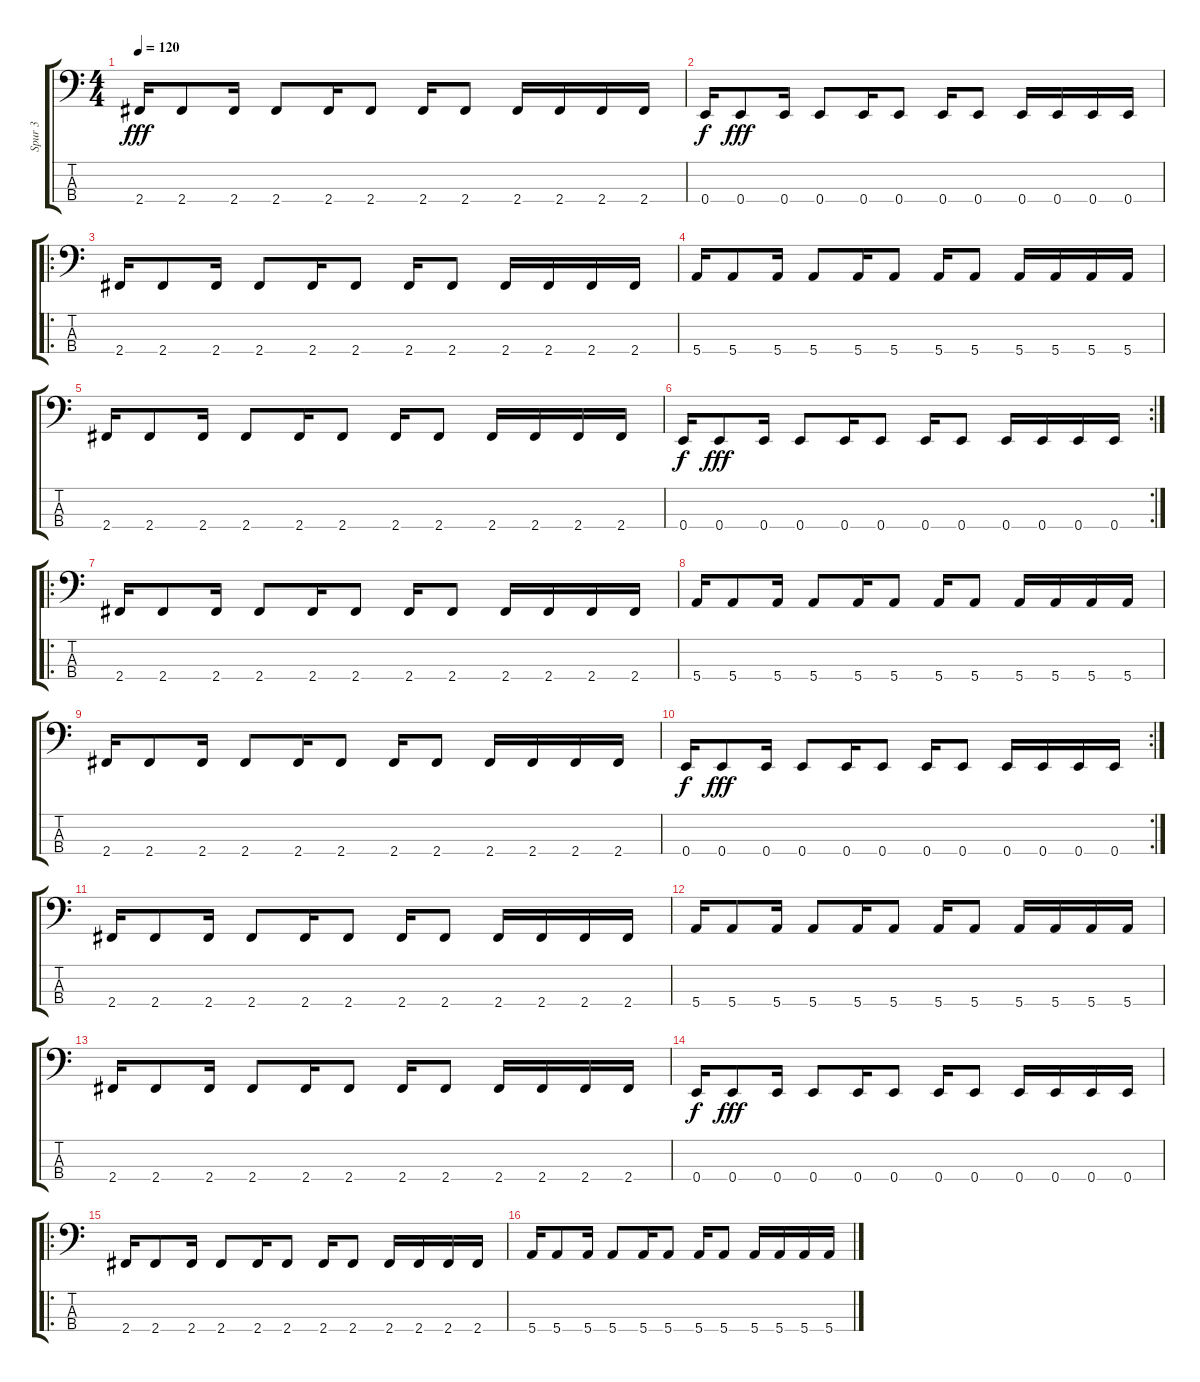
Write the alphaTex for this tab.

\track ("Spur 3" "Spur 3") {instrument electricbassfinger}
\staff {score tabs}
\tuning (G2 D2 A1 E1) {hide}
\ts (4 4)
\tempo 120
\clef f4
\ks c
2.4.16{dy fff} 2.4.8 2.4.16 2.4.8 2.4.16 2.4.8 2.4.16 2.4.8 2.4.16 2.4.16 2.4.16 2.4.16 |
0.4.16{dy f} 0.4.8{dy fff} 0.4.16 0.4.8 0.4.16 0.4.8 0.4.16 0.4.8 0.4.16 0.4.16 0.4.16 0.4.16 |
\ro
2.4.16 2.4.8 2.4.16 2.4.8 2.4.16 2.4.8 2.4.16 2.4.8 2.4.16 2.4.16 2.4.16 2.4.16 |
5.4.16 5.4.8 5.4.16 5.4.8 5.4.16 5.4.8 5.4.16 5.4.8 5.4.16 5.4.16 5.4.16 5.4.16 |
2.4.16 2.4.8 2.4.16 2.4.8 2.4.16 2.4.8 2.4.16 2.4.8 2.4.16 2.4.16 2.4.16 2.4.16 |
\rc 2
0.4.16{dy f} 0.4.8{dy fff} 0.4.16 0.4.8 0.4.16 0.4.8 0.4.16 0.4.8 0.4.16 0.4.16 0.4.16 0.4.16 |
\ro
2.4.16 2.4.8 2.4.16 2.4.8 2.4.16 2.4.8 2.4.16 2.4.8 2.4.16 2.4.16 2.4.16 2.4.16 |
5.4.16 5.4.8 5.4.16 5.4.8 5.4.16 5.4.8 5.4.16 5.4.8 5.4.16 5.4.16 5.4.16 5.4.16 |
2.4.16 2.4.8 2.4.16 2.4.8 2.4.16 2.4.8 2.4.16 2.4.8 2.4.16 2.4.16 2.4.16 2.4.16 |
\rc 2
0.4.16{dy f} 0.4.8{dy fff} 0.4.16 0.4.8 0.4.16 0.4.8 0.4.16 0.4.8 0.4.16 0.4.16 0.4.16 0.4.16 |
2.4.16 2.4.8 2.4.16 2.4.8 2.4.16 2.4.8 2.4.16 2.4.8 2.4.16 2.4.16 2.4.16 2.4.16 |
5.4.16 5.4.8 5.4.16 5.4.8 5.4.16 5.4.8 5.4.16 5.4.8 5.4.16 5.4.16 5.4.16 5.4.16 |
2.4.16 2.4.8 2.4.16 2.4.8 2.4.16 2.4.8 2.4.16 2.4.8 2.4.16 2.4.16 2.4.16 2.4.16 |
0.4.16{dy f} 0.4.8{dy fff} 0.4.16 0.4.8 0.4.16 0.4.8 0.4.16 0.4.8 0.4.16 0.4.16 0.4.16 0.4.16 |
\ro
2.4.16 2.4.8 2.4.16 2.4.8 2.4.16 2.4.8 2.4.16 2.4.8 2.4.16 2.4.16 2.4.16 2.4.16 |
5.4.16 5.4.8 5.4.16 5.4.8 5.4.16 5.4.8 5.4.16 5.4.8 5.4.16 5.4.16 5.4.16 5.4.16
